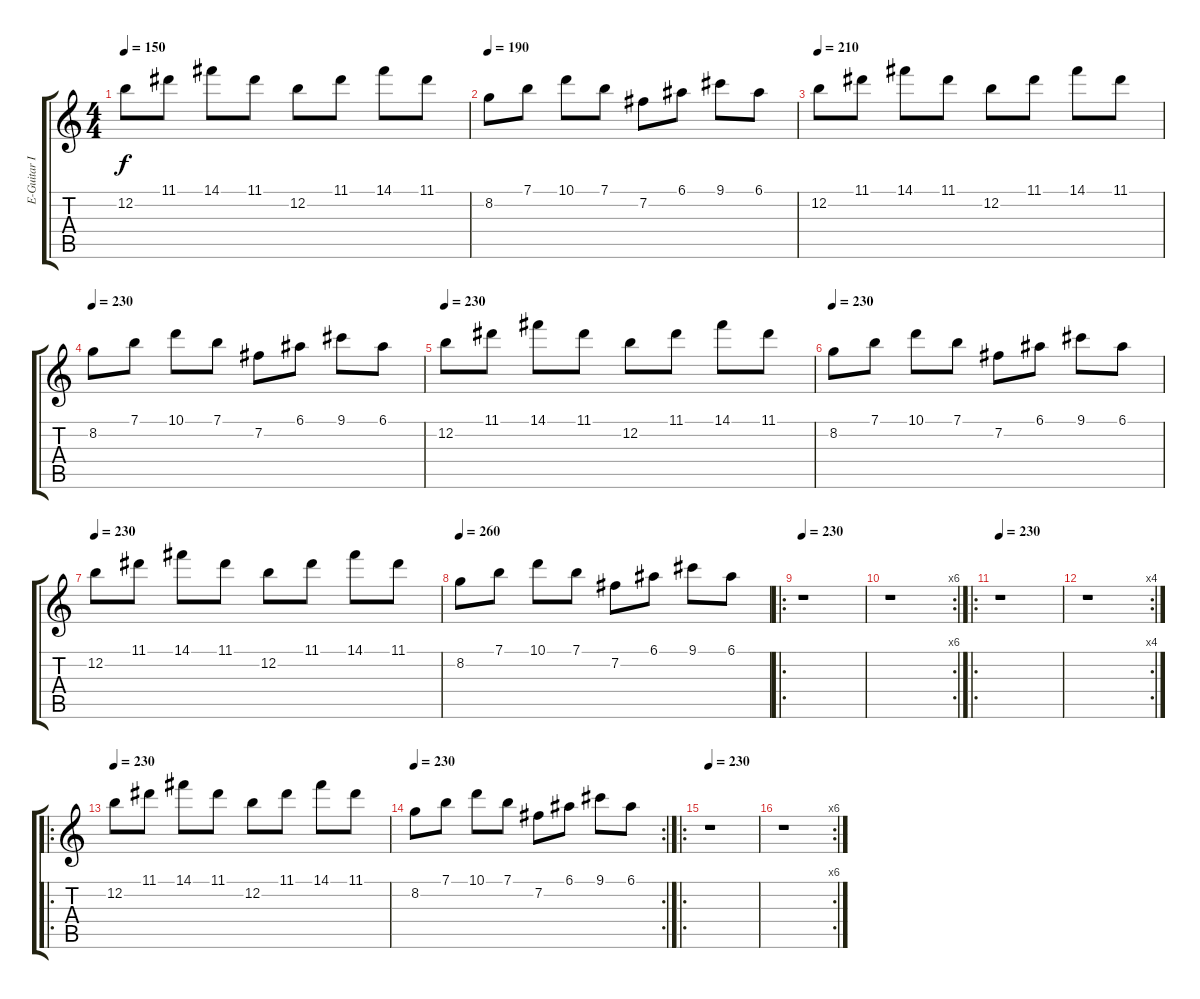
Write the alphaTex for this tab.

\track ("E-Guitar I" "E-Guitar I") {instrument overdrivenguitar}
\staff {score tabs}
\tuning (E4 B3 G3 D3 A2 E2) {hide}
\ts (4 4)
\tempo 150
\tempo 170
\tempo 150
\clef g2
\ks c
12.2.8{dy f instrument overdrivenguitar} 11.1.8 14.1.8 11.1.8 12.2.8 11.1.8 14.1.8 11.1.8 |
\tempo 190
8.2.8 7.1.8 10.1.8 7.1.8 7.2.8 6.1.8 9.1.8 6.1.8 |
\tempo 210
12.2.8 11.1.8 14.1.8 11.1.8 12.2.8 11.1.8 14.1.8 11.1.8 |
\tempo 230
8.2.8 7.1.8 10.1.8 7.1.8 7.2.8 6.1.8 9.1.8 6.1.8 |
\tempo 230
12.2.8 11.1.8 14.1.8 11.1.8 12.2.8 11.1.8 14.1.8 11.1.8 |
\tempo 230
8.2.8 7.1.8 10.1.8 7.1.8 7.2.8 6.1.8 9.1.8 6.1.8 |
\tempo 230
12.2.8 11.1.8 14.1.8 11.1.8 12.2.8 11.1.8 14.1.8 11.1.8 |
\tempo 260
8.2.8 7.1.8 10.1.8 7.1.8 7.2.8 6.1.8 9.1.8 6.1.8 |
\ro
\tempo 230
r.1 |
\rc 6
r.1 |
\ro
\tempo 230
r.1 |
\rc 4
r.1 |
\ro
\tempo 230
12.2.8 11.1.8 14.1.8 11.1.8 12.2.8 11.1.8 14.1.8 11.1.8 |
\rc 2
\tempo 230
8.2.8 7.1.8 10.1.8 7.1.8 7.2.8 6.1.8 9.1.8 6.1.8 |
\ro
\tempo 230
r.1 |
\rc 6
r.1
